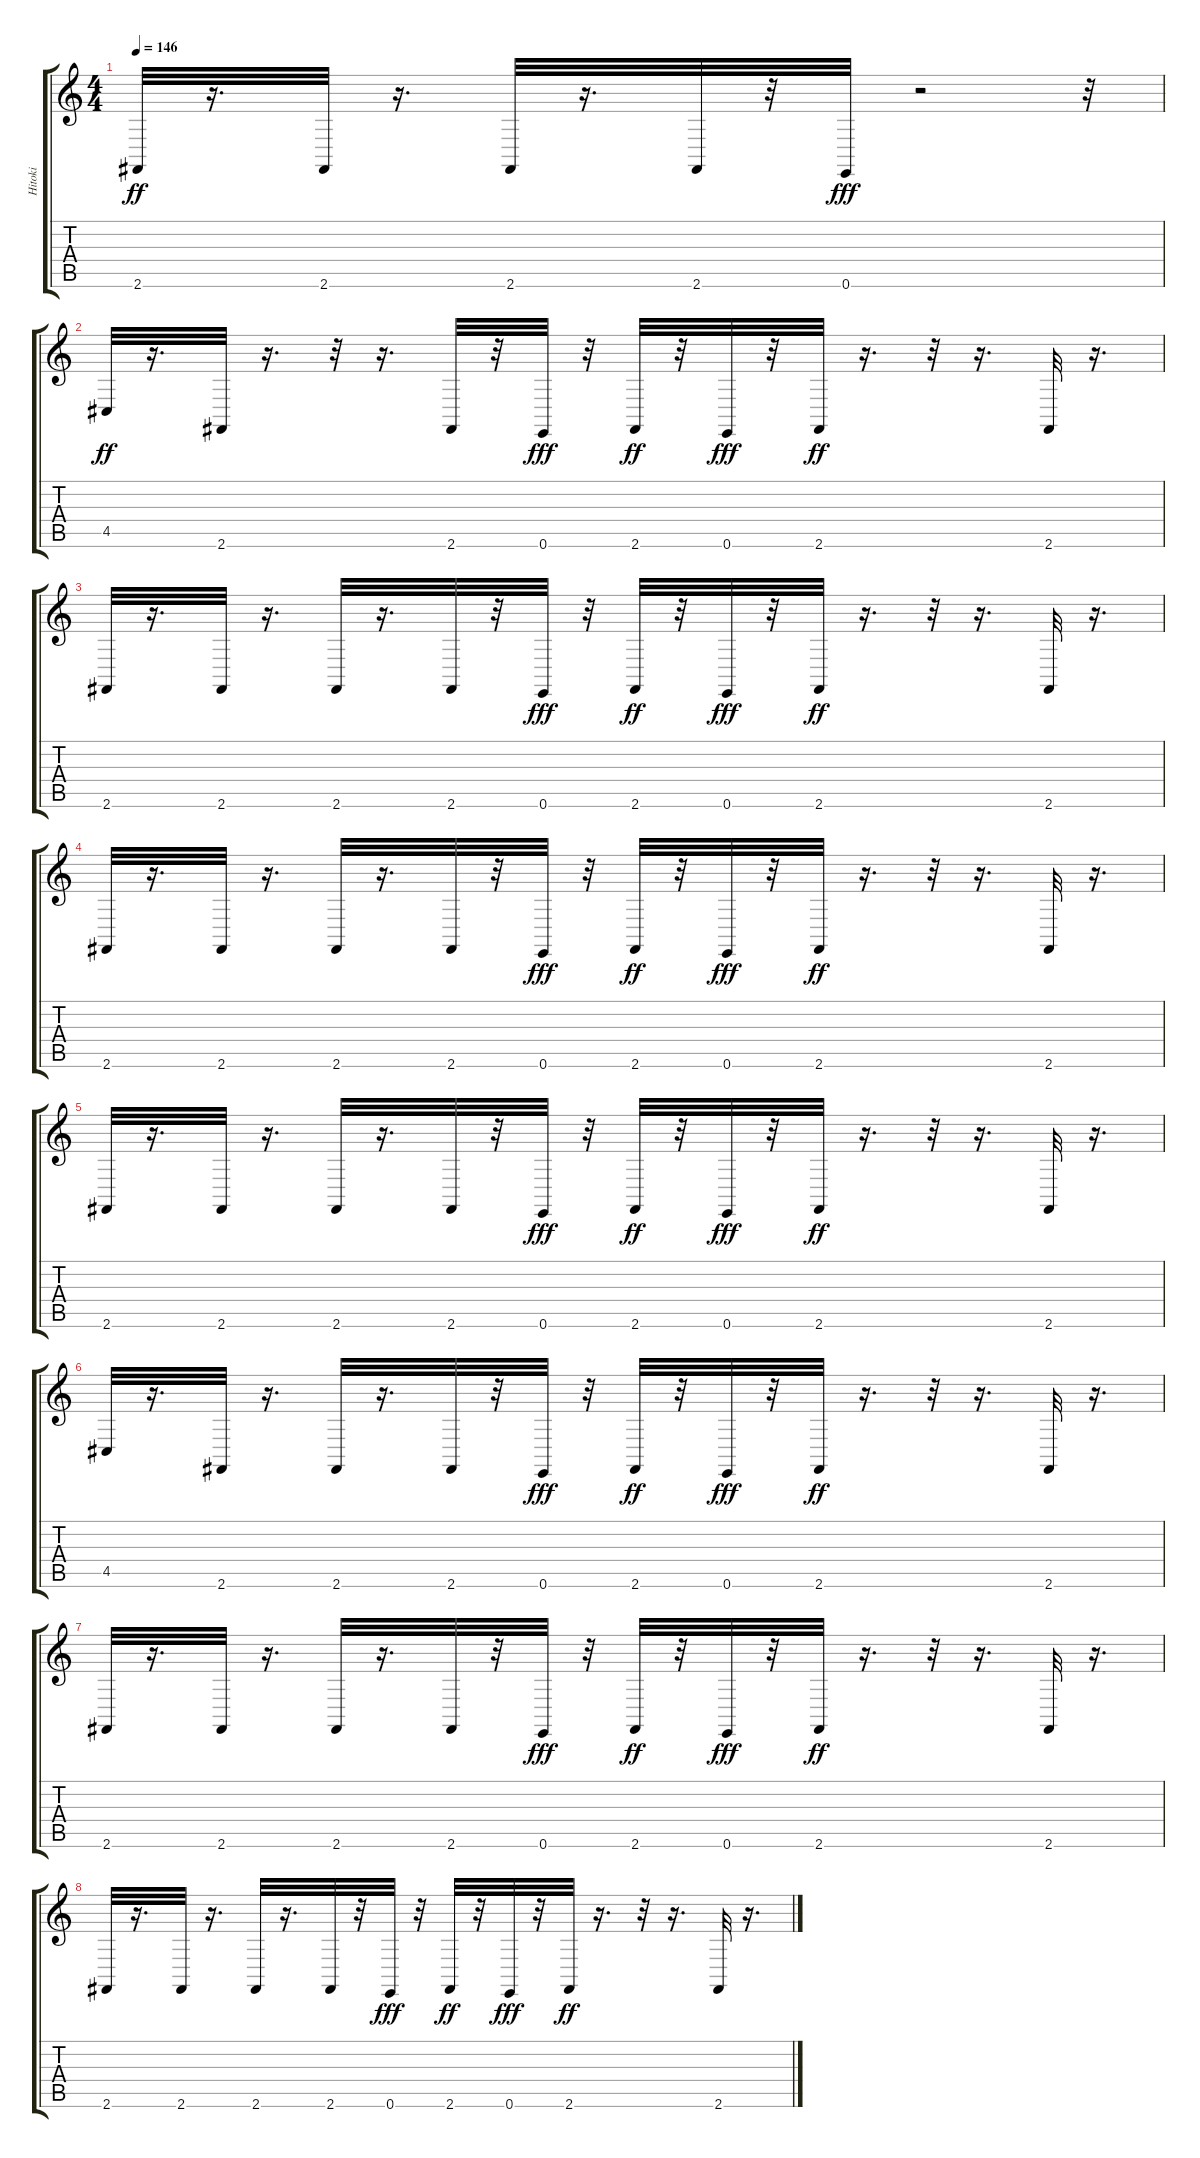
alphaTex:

\track ("Hitoki " "Hitoki ") {instrument acousticgrandpiano}
\staff {score tabs}
\tuning (E4 B3 G3 D3 A2 E2) {hide}
\ts (4 4)
\tempo 146
\clef g2
\ks c
2.6.32{dy ff} r.16{d} 2.6.32 r.16{d} 2.6.32 r.16{d} 2.6.32 r.32 0.6.32{dy fff} r.2 r.32 |
4.5.32{dy ff} r.16{d} 2.6.32 r.16{d} r.32 r.16{d} 2.6.32 r.32 0.6.32{dy fff} r.32 2.6.32{dy ff} r.32 0.6.32{dy fff} r.32 2.6.32{dy ff} r.16{d} r.32 r.16{d} 2.6.32 r.16{d} |
2.6.32 r.16{d} 2.6.32 r.16{d} 2.6.32 r.16{d} 2.6.32 r.32 0.6.32{dy fff} r.32 2.6.32{dy ff} r.32 0.6.32{dy fff} r.32 2.6.32{dy ff} r.16{d} r.32 r.16{d} 2.6.32 r.16{d} |
2.6.32 r.16{d} 2.6.32 r.16{d} 2.6.32 r.16{d} 2.6.32 r.32 0.6.32{dy fff} r.32 2.6.32{dy ff} r.32 0.6.32{dy fff} r.32 2.6.32{dy ff} r.16{d} r.32 r.16{d} 2.6.32 r.16{d} |
2.6.32 r.16{d} 2.6.32 r.16{d} 2.6.32 r.16{d} 2.6.32 r.32 0.6.32{dy fff} r.32 2.6.32{dy ff} r.32 0.6.32{dy fff} r.32 2.6.32{dy ff} r.16{d} r.32 r.16{d} 2.6.32 r.16{d} |
4.5.32 r.16{d} 2.6.32 r.16{d} 2.6.32 r.16{d} 2.6.32 r.32 0.6.32{dy fff} r.32 2.6.32{dy ff} r.32 0.6.32{dy fff} r.32 2.6.32{dy ff} r.16{d} r.32 r.16{d} 2.6.32 r.16{d} |
2.6.32 r.16{d} 2.6.32 r.16{d} 2.6.32 r.16{d} 2.6.32 r.32 0.6.32{dy fff} r.32 2.6.32{dy ff} r.32 0.6.32{dy fff} r.32 2.6.32{dy ff} r.16{d} r.32 r.16{d} 2.6.32 r.16{d} |
2.6.32 r.16{d} 2.6.32 r.16{d} 2.6.32 r.16{d} 2.6.32 r.32 0.6.32{dy fff} r.32 2.6.32{dy ff} r.32 0.6.32{dy fff} r.32 2.6.32{dy ff} r.16{d} r.32 r.16{d} 2.6.32 r.16{d}
